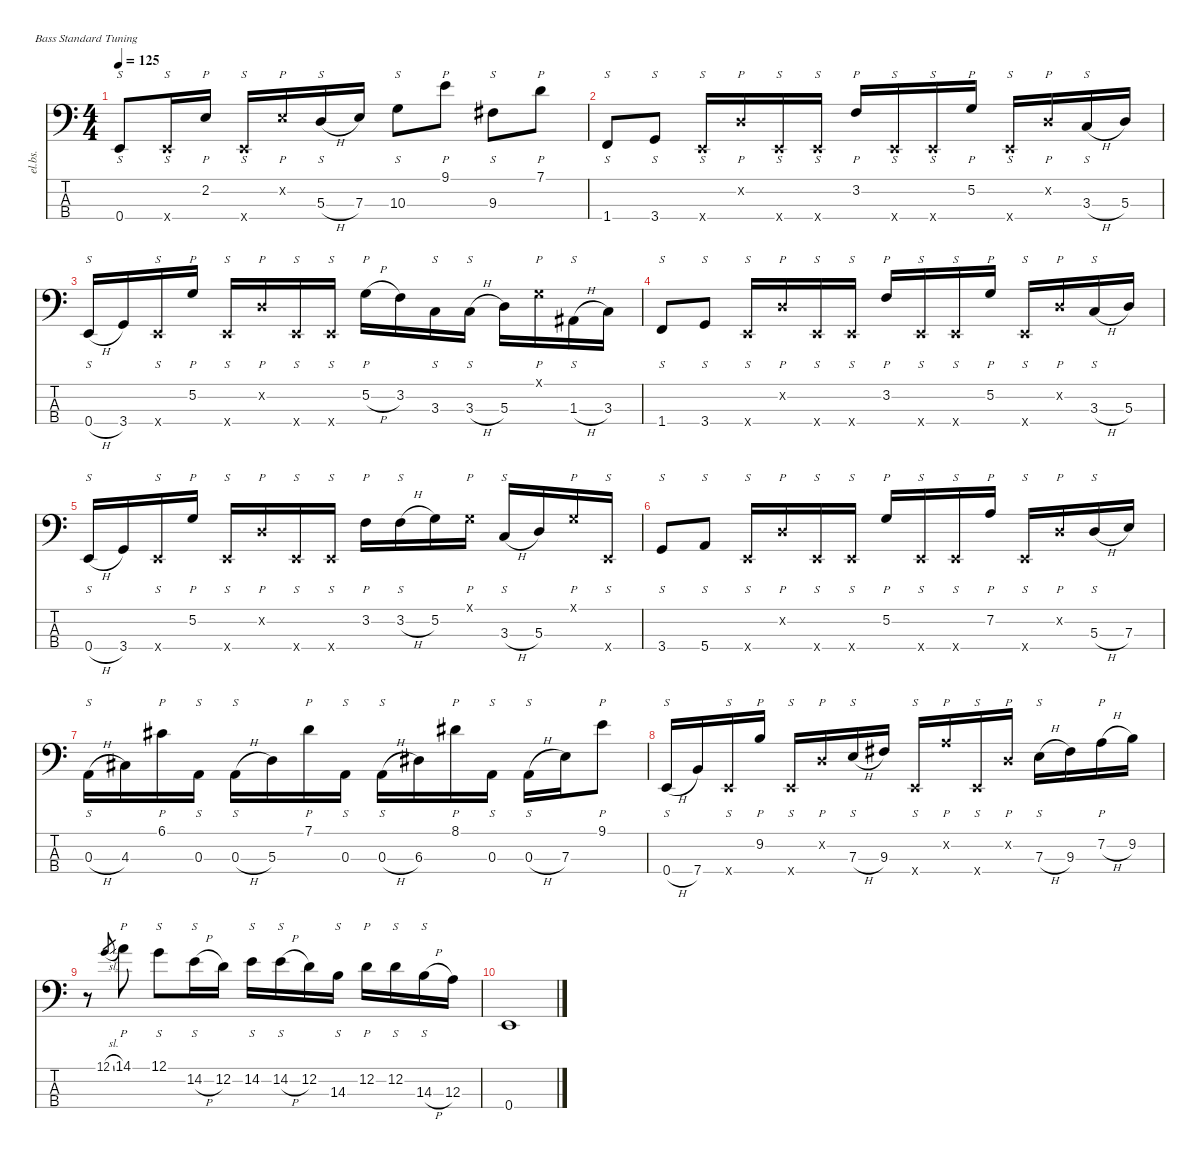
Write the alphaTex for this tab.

\defaultSystemsLayout 4
\hideDynamics
\bracketExtendMode nobrackets
\track ("Electric Bass" "el.bs.") {instrument electricbassfinger}
\staff {score tabs}
\tuning (G2 D2 A1 E1)
\ts (4 4)
\tempo 125
\clef f4
\ks c
0.4.8{s dy mf beam Up} 0.4{x}.16{s beam Up} 2.2.16{p beam Up} 0.4{x}.16{s beam Up} 2.2{x}.16{p beam Up} 5.3{h}.16{s beam Up} 7.3.16{beam Up} 10.3.8{s beam Down} 9.1.8{p beam Down} 9.3{acc #}.8{s beam Down} 7.1.8{p beam Down} |
1.4.8{s beam Up} 3.4.8{s beam Up} 0.4{x}.16{s beam Up} 0.2{x}.16{p beam Up} 0.4{x}.16{s beam Up} 0.4{x}.16{s beam Up} 3.2.16{p beam Up} 0.4{x}.16{s beam Up} 0.4{x}.16{s beam Up} 5.2.16{p beam Up} 0.4{x}.16{s beam Up} 0.2{x}.16{p beam Up} 3.3{h}.16{s beam Up} 5.3.16{beam Up} |
0.4{h}.16{s beam Up} 3.4.16{beam Up} 0.4{x}.16{s beam Up} 5.2.16{p beam Up} 0.4{x}.16{s beam Up} 0.2{x}.16{p beam Up} 0.4{x}.16{s beam Up} 0.4{x}.16{s beam Up} 5.2{h}.16{p beam Down} 3.2.16{beam Down} 3.3.16{s beam Down} 3.3{h}.16{s beam Down} 5.3.16{beam Down} 0.1{x}.16{p beam Down} 1.3{h acc #}.16{s beam Down} 3.3.16{beam Down} |
1.4.8{s beam Up} 3.4.8{s beam Up} 0.4{x}.16{s beam Up} 0.2{x}.16{p beam Up} 0.4{x}.16{s beam Up} 0.4{x}.16{s beam Up} 3.2.16{p beam Up} 0.4{x}.16{s beam Up} 0.4{x}.16{s beam Up} 5.2.16{p beam Up} 0.4{x}.16{s beam Up} 0.2{x}.16{p beam Up} 3.3{h}.16{s beam Up} 5.3.16{beam Up} |
0.4{h}.16{s beam Up} 3.4.16{beam Up} 0.4{x}.16{s beam Up} 5.2.16{p beam Up} 0.4{x}.16{s beam Up} 0.2{x}.16{p beam Up} 0.4{x}.16{s beam Up} 0.4{x}.16{s beam Up} 3.2.16{p beam Down} 3.2{h}.16{s beam Down} 5.2.16{beam Down} 0.1{x}.16{p beam Down} 3.3{h}.16{s beam Up} 5.3.16{beam Up} 0.1{x}.16{p beam Up} 0.4{x}.16{s beam Up} |
3.4.8{s beam Up} 5.4.8{s beam Up} 0.4{x}.16{s beam Up} 0.2{x}.16{p beam Up} 0.4{x}.16{s beam Up} 0.4{x}.16{s beam Up} 5.2.16{p beam Up} 0.4{x}.16{s beam Up} 0.4{x}.16{s beam Up} 7.2.16{p beam Up} 0.4{x}.16{s beam Up} 0.2{x}.16{p beam Up} 5.3{h}.16{s beam Up} 7.3.16{beam Up} |
0.3{h}.16{s beam Down} 4.3{acc #}.16{beam Down} 6.1{acc #}.16{p beam Down} 0.3.16{s beam Down} 0.3{h}.16{s beam Down} 5.3.16{beam Down} 7.1.16{p beam Down} 0.3.16{s beam Down} 0.3{h}.16{s beam Down} 6.3{acc #}.16{beam Down} 8.1{acc #}.16{p beam Down} 0.3.16{s beam Down} 0.3{h}.16{s beam Down} 7.3.16{beam Down} 9.1.8{p beam Down} |
0.4{h}.16{s beam Up} 7.4.16{beam Up} 0.4{x}.16{s beam Up} 9.2.16{p beam Up} 0.4{x}.16{s beam Up} 0.2{x}.16{p beam Up} 7.3{h}.16{s beam Up} 9.3{acc #}.16{beam Up} 0.4{x}.16{s beam Up} 7.2{x}.16{p beam Up} 0.4{x}.16{s beam Up} 0.2{x}.16{p beam Up} 7.3{h}.16{s beam Down} 9.3{acc #}.16{beam Down} 7.2{h}.16{p beam Down} 9.2.16{beam Down} |
r.8{beam Down} 12.1{sl}.8{gr beam Up} 14.1.8{p beam Down} 12.1.8{s beam Down} 14.2{h}.16{s beam Down} 12.2.16{beam Down} 14.2.16{s beam Down} 14.2{h}.16{s beam Down} 12.2.16{beam Down} 14.3.16{s beam Down} 12.2.16{p beam Down} 12.2.16{s beam Down} 14.3{h}.16{s beam Down} 12.3.16{beam Down} |
0.4.1{beam Up}
